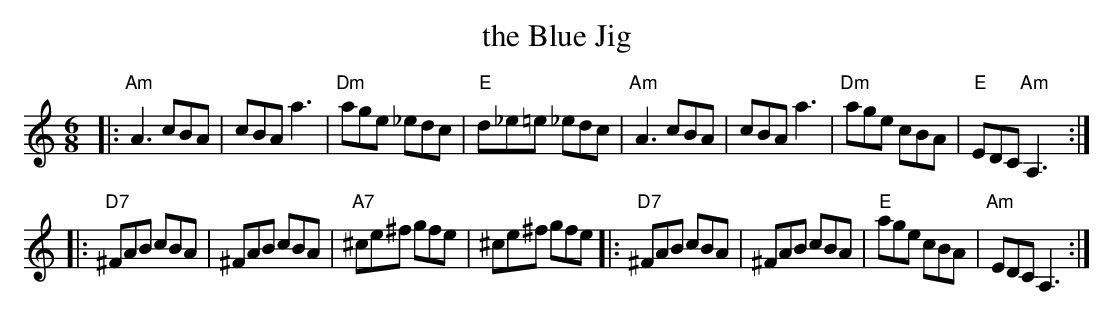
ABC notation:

X:1
T: the Blue Jig
M: 6/8
L: 1/8
K: Am
|: "Am"A3 cBA | cBA a3 | "Dm"age _edc | "E"d_e=e _edc \
|  "Am"A3 cBA | cBA a3 | "Dm"age cBA | "E"EDC "Am"A,3 :|
|: "D7"^FAB cBA | ^FAB cBA | "A7"^ce^f gfe | ^ce^f gfe \
|: "D7"^FAB cBA | ^FAB cBA | "E"age cBA | "Am"EDC A,3 :|
